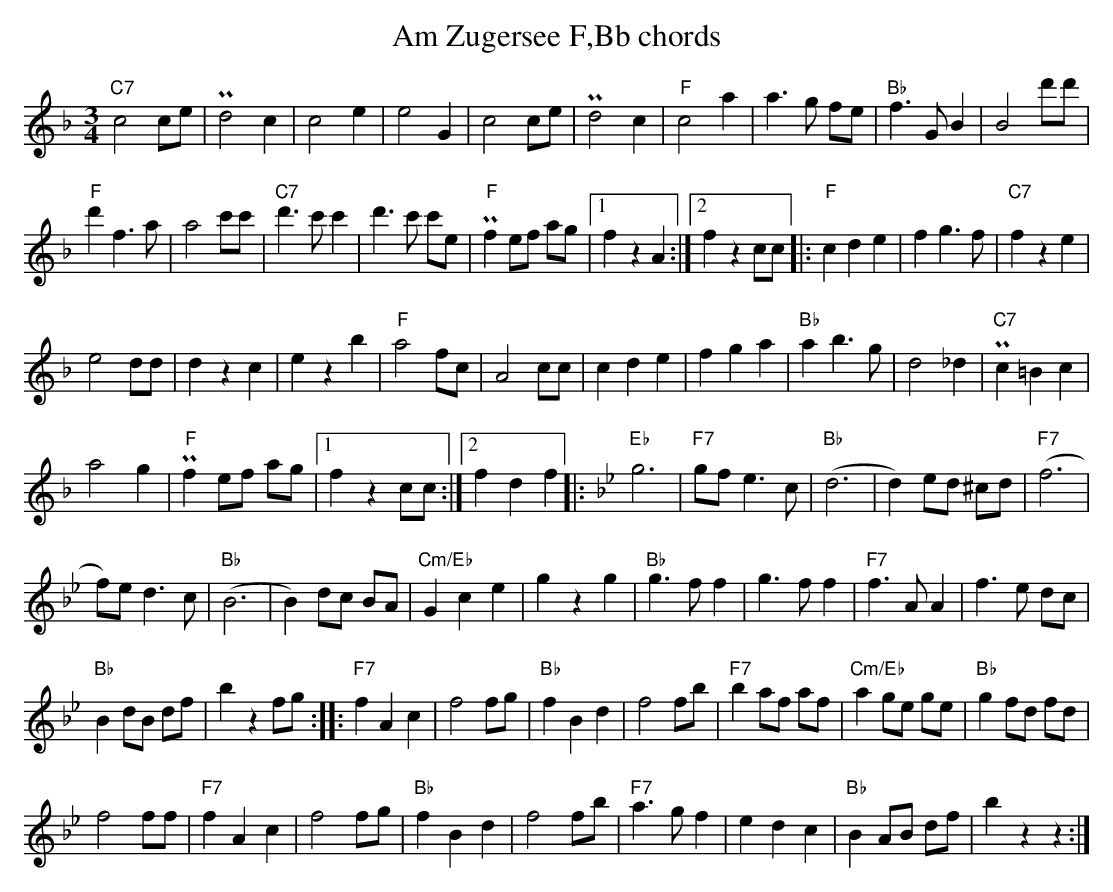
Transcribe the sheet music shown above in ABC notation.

X:1
T: Am Zugersee F,Bb chords
M:3/4
L:1/4
K:F %%MIDI gchordon
"C7"c2 c/e/ | Pd2 c | c2 e | e2 G | c2 c/e/ | Pd2 c | "F"c2 a | a>g f/e/ | "Bb"f>G B | B2 d'/d'/ |
"F"d' f>a | a2 c'/c'/ | "C7"d'>c' c' | d'>c' c'/e/ | P"F"f e/f/ a/g/ |1 f z A :|2 f z c/c/ |: "F"cde | f g>f | "C7"f z e |
e2 d/d/ | d z c | e z b | "F"a2 f/c/ | A2 c/c/ | cde | fga | "Bb"a b>g | d2 _d | P"C7"c =B c |
a2 g | P"F"f e/f/ a/g/ |1 f z c/c/ :|2 fdf |: [K:Bb] "Eb"g3 | "F7"g/f/ e>c | ("Bb"d3 | d) e/d/ ^c/d/ | ("F7"f3 |
f/)e/ d>c | ("Bb"B3 | B) d/c/ B/A/ | "Cm/Eb"Gce | g z g | "Bb"g>f f | g>f f | "F7"f>A A | f>e d/c/ |
"Bb"B d/B/ d/f/ | b z f/g/ :: "F7"fAc | f2 f/g/ | "Bb"fBd | f2 f/b/ | "F7"b a/f/ a/f/ | "Cm/Eb"a g/e/ g/e/ | "Bb"g f/d/ f/d/ |
f2 f/f/ | "F7"fAc | f2 f/g/ | "Bb"fBd | f2 f/b/ | "F7"a>g f | edc | "Bb"B A/B/ d/f/ | b zz :|
